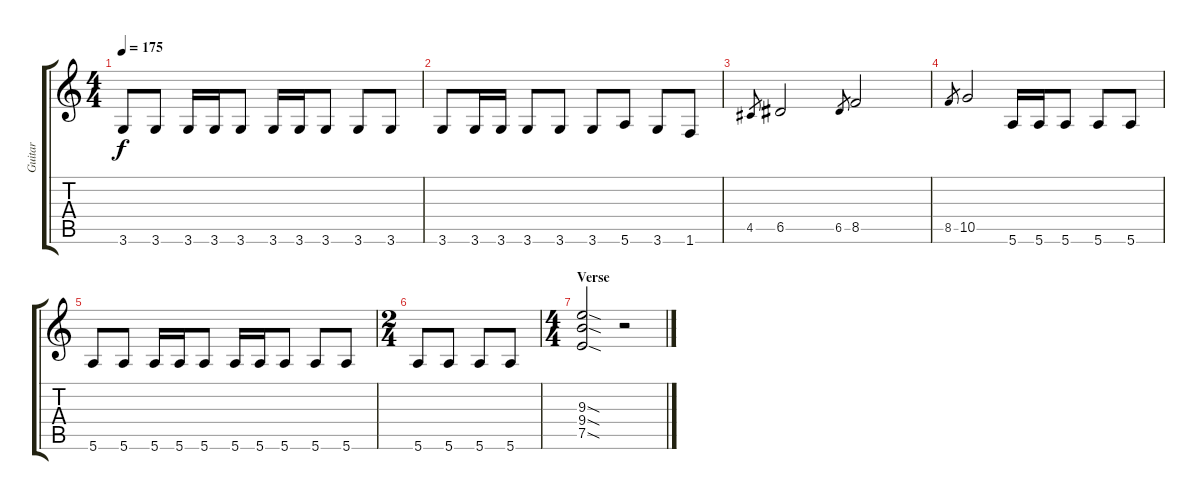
\track ("Guitar" "Guitar") {instrument distortionguitar}
\staff {score tabs}
\tuning (E4 B3 G3 D3 A2 E2) {hide}
\ts (4 4)
\tempo 175
\clef g2
\ks c
3.6.8{dy f} 3.6.8 3.6.16 3.6.16 3.6.8 3.6.16 3.6.16 3.6.8 3.6.8 3.6.8 |
3.6.8 3.6.16 3.6.16 3.6.8 3.6.8 3.6.8 5.6.8 3.6.8 1.6.8 |
4.5.8{gr} 6.5.2 6.5.8{gr} 8.5.2 |
8.5.8{gr} 10.5.2 5.6.16 5.6.16 5.6.8 5.6.8 5.6.8 |
5.6.8 5.6.8 5.6.16 5.6.16 5.6.8 5.6.16 5.6.16 5.6.8 5.6.8 5.6.8 |
\ts (2 4)
5.6.8 5.6.8 5.6.8 5.6.8 |
\ts (4 4)
\section ("" "Verse")
(9.3{sod} 9.4{sod} 7.5{sod}).2 r.2
